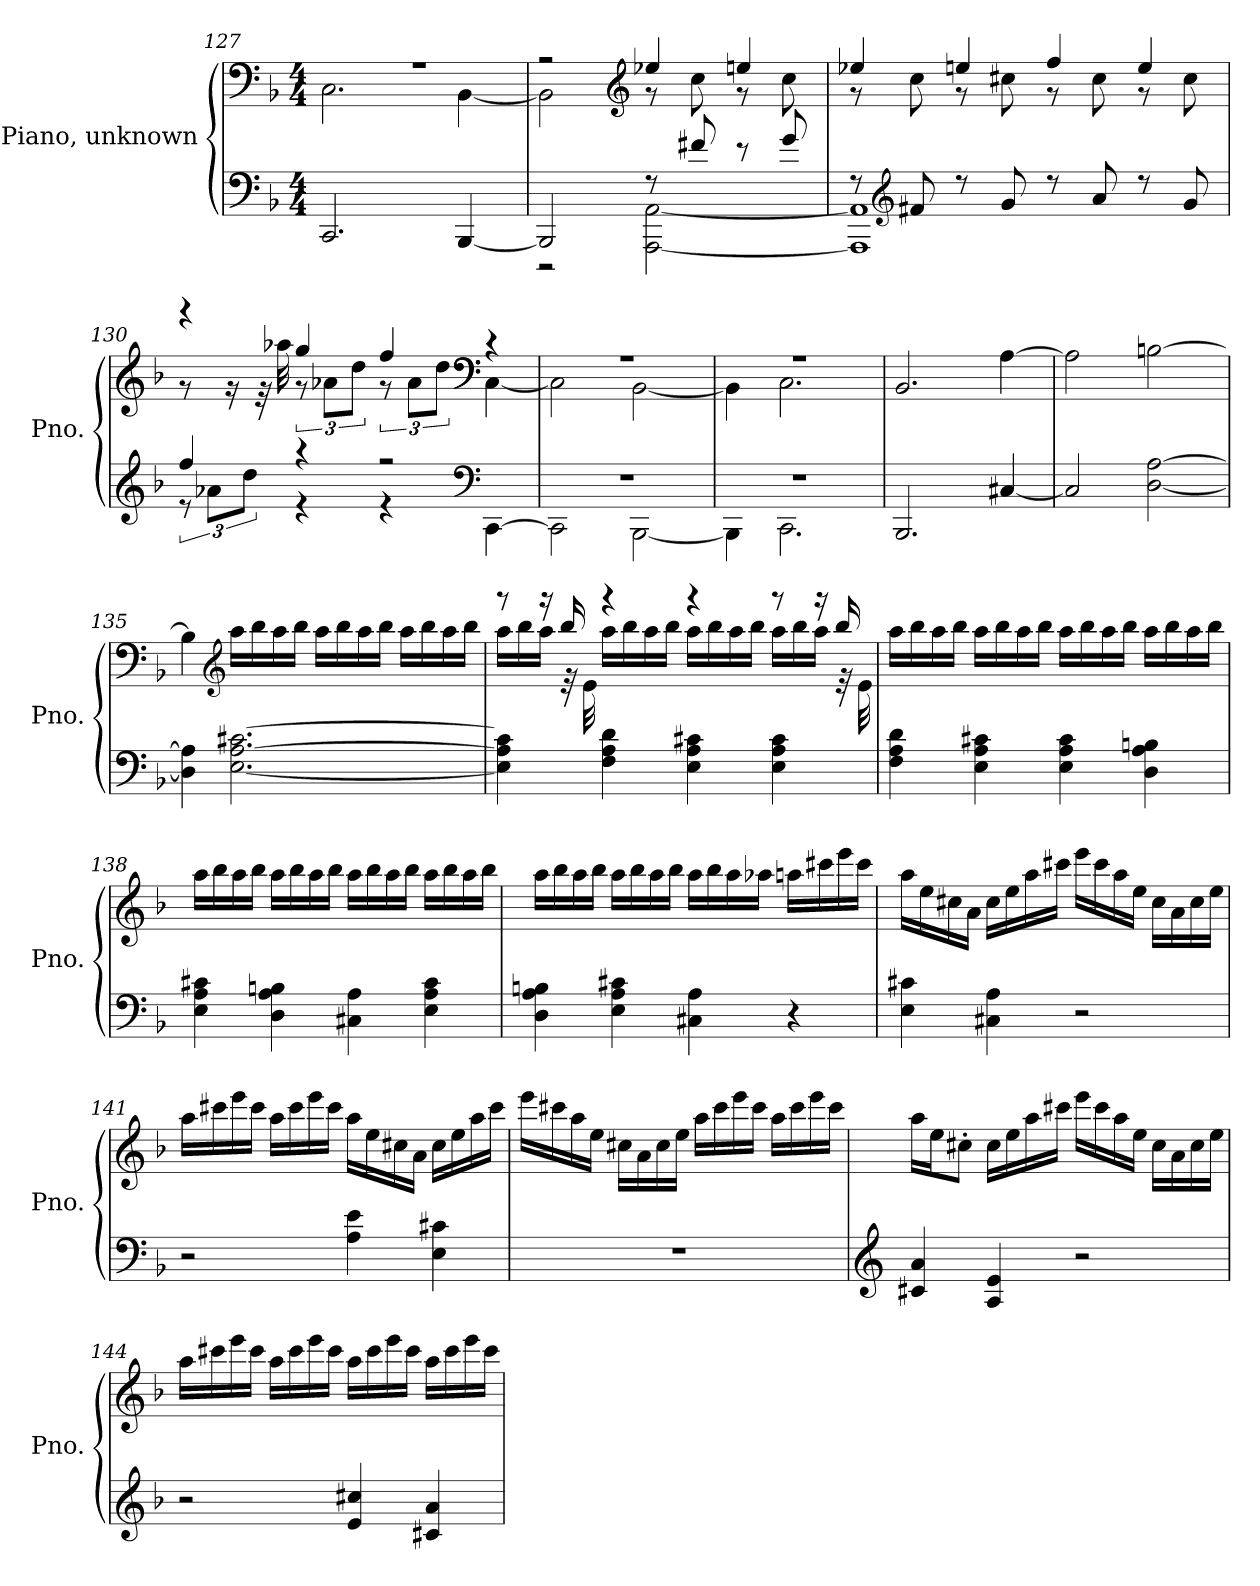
**kern	**kern
*part1	*part1
*staff2	*staff1
*I"Piano, unknown	*
*I'Pno.	*
*clefF4	*clefF4
*k[b-]	*k[b-]
*M4/4	*M4/4
=127	=127
*	*^
2.CC/	1r	2.C\
[4BBB-/	.	[4BB-\
=128	=128	=128
*^	*	*
2BBB-/]	2r	2r	2BB-\]
*	*	*clefG2	*
8r	[2AAA\ [2AA\	4ee-X/	8r
8f#X/	.	.	8cc\
8r	.	4een/	8r
8g/	.	.	8cc\
!!LO:LB:g=z	!!
=129	=129	=129	=129
8r	1AAA] 1AA]	4ee-X/	8r
*clefG2	*	*	*
8f#X/	.	.	8cc\
8r	.	4een/	8r
8g/	.	.	8cc#X\
8r	.	4ff/	8r
8a/	.	.	8cc#\
8r	.	4ee/	8r
8g/	.	.	8cc#\
=130	=130	=130	=130
4ff/	12r	4r	8r
.	12a-X\L	.	.
.	.	.	16r
.	12dd\J	.	.
.	.	.	32r
.	.	.	32aa-X\
4r	4r	4gg/	12r
.	.	.	12a-X\L
.	.	.	12dd\J
2r	4r	4ff/	12r
.	.	.	12a-\L
.	.	.	12dd\J
*clefF4	*	*clefF4	*
.	[4CC\	4r	[4C\
=131	=131	=131	=131
1r	2CC\]	1r	2C\]
.	[2BBB-\	.	[2BB-\
=132	=132	=132	=132
1r	4BBB-\]	1r	4BB-\]
.	2.CC\	.	2.C\
*v	*v	*	*
*	*v	*v
=133	=133
2.BBB-/	2.BB-/
[4C#X/	[4A\
!!LO:PB:g=z
=134	=134
2C#/]	2A\]
[2D\ [2A\	[2Bn\
=135	=135
4D\] 4A\]	4B\]
*	*clefG2
[2.E\ [2.A\ [2.c#X\	16aa\LL
.	16bb-\
.	16aa\
.	16bb-\JJ
.	16aa\LL
.	16bb-\
.	16aa\
.	16bb-\JJ
.	16aa\LL
.	16bb-\
.	16aa\
.	16bb-\JJ
!!LO:LB:g=z
=136	=136
*	*^
4E\] 4A\] 4c#\]	8r	16aa\LL
.	.	16bb-\
.	16r	16aa\JJ
.	16bb-/	32r
.	.	32e\
4F\ 4A\ 4d\	4r	16aa\LL
.	.	16bb-\
.	.	16aa\
.	.	16bb-\JJ
4E\ 4A\ 4c#X\	4r	16aa\LL
.	.	16bb-\
.	.	16aa\
.	.	16bb-\JJ
4E\ 4A\ 4c#\	8r	16aa\LL
.	.	16bb-\
.	16r	16aa\JJ
.	16bb-/	32r
.	.	32e\
*	*v	*v
!!LO:LB:g=z
=137	=137
4F\ 4A\ 4d\	16aa\LL
.	16bb-\
.	16aa\
.	16bb-\JJ
4E\ 4A\ 4c#X\	16aa\LL
.	16bb-\
.	16aa\
.	16bb-\JJ
4E\ 4A\ 4c#\	16aa\LL
.	16bb-\
.	16aa\
.	16bb-\JJ
4D\ 4A\ 4Bn\	16aa\LL
.	16bb-\
.	16aa\
.	16bb-\JJ
=138	=138
4E\ 4A\ 4c#X\	16aa\LL
.	16bb-\
.	16aa\
.	16bb-\JJ
4D\ 4A\ 4Bn\	16aa\LL
.	16bb-\
.	16aa\
.	16bb-\JJ
4C#X\ 4A\	16aa\LL
.	16bb-\
.	16aa\
.	16bb-\JJ
4E\ 4A\ 4c#\	16aa\LL
.	16bb-\
.	16aa\
.	16bb-\JJ
!!LO:LB:g=z
=139	=139
4D\ 4A\ 4Bn\	16aa\LL
.	16bb-\
.	16aa\
.	16bb-\JJ
4E\ 4A\ 4c#X\	16aa\LL
.	16bb-\
.	16aa\
.	16bb-\JJ
4C#X\ 4A\	16aa\LL
.	16bb-\
.	16aa\
.	16aa-X\JJ
4r	16aan\LL
.	16ccc#X\
.	16eee\
.	16ccc#\JJ
=140	=140
4E\ 4c#X\	16aa\LL
.	16ee\
.	16cc#X\
.	16a\JJ
4C#X\ 4A\	16cc#\LL
.	16ee\
.	16aa\
.	16ccc#X\JJ
2r	16eee\LL
.	16ccc#\
.	16aa\
.	16ee\JJ
.	16cc#\LL
.	16a\
.	16cc#\
.	16ee\JJ
!!LO:LB:g=z
=141	=141
2r	16aa\LL
.	16ccc#X\
.	16eee\
.	16ccc#\JJ
.	16aa\LL
.	16ccc#\
.	16eee\
.	16ccc#\JJ
4A\ 4e\	16aa\LL
.	16ee\
.	16cc#X\
.	16a\JJ
4E\ 4c#X\	16cc#\LL
.	16ee\
.	16aa\
.	16ccc#\JJ
=142	=142
1r	16eee\LL
.	16ccc#X\
.	16aa\
.	16ee\JJ
.	16cc#X\LL
.	16a\
.	16cc#\
.	16ee\JJ
.	16aa\LL
.	16ccc#\
.	16eee\
.	16ccc#\JJ
.	16aa\LL
.	16ccc#\
.	16eee\
.	16ccc#\JJ
!!LO:LB:g=z
=143	=143
*clefG2	*
4c#X/ 4a/	16aa\LL
.	16ee\J
.	8cc#X'\J
4A/ 4e/	16cc#\LL
.	16ee\
.	16aa\
.	16ccc#X\JJ
2r	16eee\LL
.	16ccc#\
.	16aa\
.	16ee\JJ
.	16cc#\LL
.	16a\
.	16cc#\
.	16ee\JJ
=144	=144
2r	16aa\LL
.	16ccc#X\
.	16eee\
.	16ccc#\JJ
.	16aa\LL
.	16ccc#\
.	16eee\
.	16ccc#\JJ
4e/ 4cc#X/	16aa\LL
.	16ccc#\
.	16eee\
.	16ccc#\JJ
4c#X/ 4a/	16aa\LL
.	16ccc#\
.	16eee\
.	16ccc#\JJ
=	=
*-	*-
